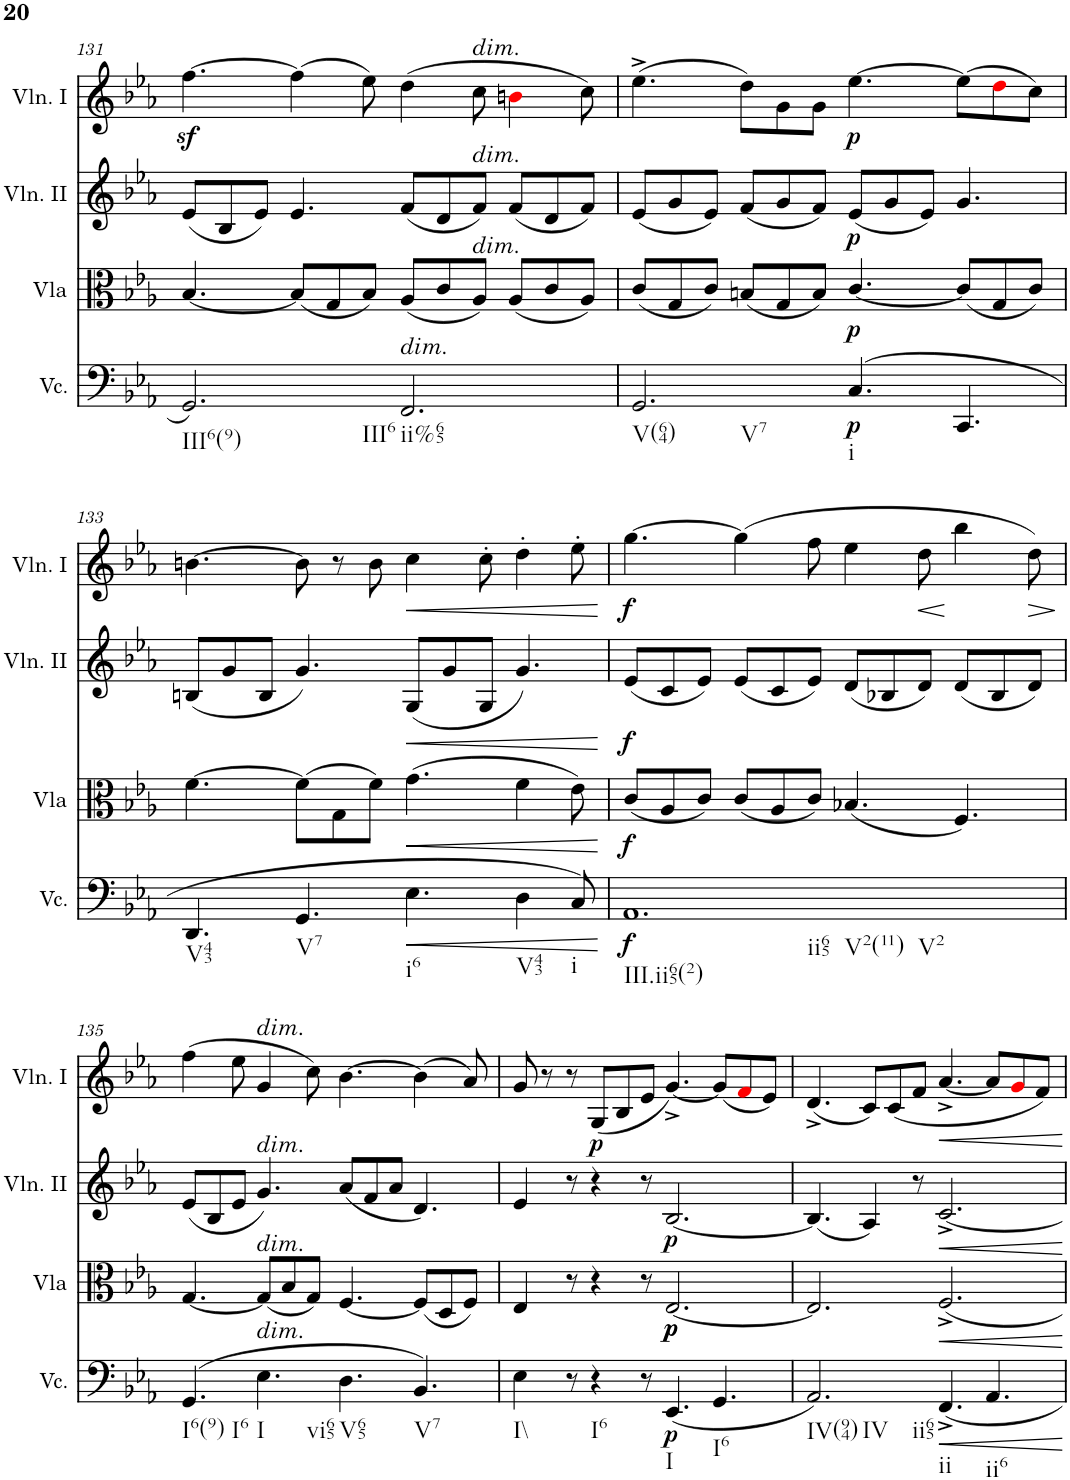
**kern	**dynam	**kern	**dynam	**kern	**dynam	**kern	**dynam
*part4	*part4	*part3	*part3	*part2	*part2	*part1	*part1
*staff4	*staff4	*staff3	*staff3	*staff2	*staff2	*staff1	*staff1
*I"Violoncello	*	*I"Viola	*	*I"Violino II	*	*I"Violino I	*
*I'Vc.	*	*I'Vla	*	*I'Vln. II	*	*I'Vln. I	*
!!LO:PB:g=z
*clefF4	*	*clefC3	*	*clefG2	*	*clefG2	*
*k[b-e-a-]	*	*k[b-e-a-]	*	*k[b-e-a-]	*	*k[b-e-a-]	*
*M12/8	*	*M12/8	*	*M12/8	*	*M12/8	*
=131	=131	=131	=131	=131	=131	=131	=131
!LO:TX:b:t=III6(9)	!	!	!	!	!	!	!
!LO:TX:b:t=III6	!	!	!	!	!	!	!
2.GG/	.	[4.B-/	.	(<8e-/L	.	[4.ffz<\	.
.	.	.	.	8B-/	.	.	.
.	.	.	.	8e-/J)	.	.	.
.	.	(<8B-/L]	.	4.e-/	.	(>4ff\]	.
.	.	8G/	.	.	.	.	.
.	.	8B-/J)	.	.	.	8ee-\)	.
!LO:TX:a:i:t=dim.	!	!	!	!	!	!	!
!LO:TX:b:t=ii%65	!	!	!	!	!	!	!
2.FF/	.	(<8A-/L	.	(<8f/L	.	(>4dd\	.
.	.	8c/	.	8d/	.	.	.
!	!	!	!	!	!	!LO:TX:a:i:t=dim.	!
!	!	!	!	!LO:TX:a:i:t=dim.	!	!	!
!	!	!LO:TX:a:i:t=dim.	!	!	!	!	!
.	.	8A-/J)	.	8f/J)	.	8cc\	.
.	.	(<8A-/L	.	(<8f/L	.	4bni\	.
.	.	8c/	.	8d/	.	.	.
.	.	8A-/J)	.	8f/J)	.	8cc\)	.
=132	=132	=132	=132	=132	=132	=132	=132
!LO:TX:b:t=V(64)	!	!	!	!	!	!	!
!LO:TX:b:t=V7	!	!	!	!	!	!	!
2.GG/	.	(<8c/L	.	(<8e-/L	.	(>4.ee-^\	.
.	.	8G/	.	8g/	.	.	.
.	.	8c/J)	.	8e-/J)	.	.	.
.	.	(<8Bn/L	.	(<8f/L	.	8dd\L)	.
.	.	8G/	.	8g/	.	8g\	.
.	.	8B/J)	.	8f/J)	.	8g\J	.
!LO:TX:b:t=i	!	!	!	!	!	!	!
!	!LO:DY:b	!	!LO:DY:b	!	!LO:DY:b	!	!LO:DY:b
(>4.C/	p	[4.c/	p	(<8e-/L	p	[4.ee-\	p
.	.	.	.	8g/	.	.	.
.	.	.	.	8e-/J)	.	.	.
4.CC/	.	(<8c/L]	.	4.g/	.	(>8ee-\L]	.
.	.	8G/	.	.	.	8ddi\	.
.	.	8c/J)	.	.	.	8cc\J)	.
!!LO:LB:g=z
=133	=133	=133	=133	=133	=133	=133	=133
!LO:TX:b:t=V43	!	!	!	!	!	!	!
4.DD/	.	[4.f\	.	(<8Bn/L	.	[4.bn\	.
.	.	.	.	8g/	.	.	.
.	.	.	.	8B/J	.	.	.
!LO:TX:b:t=V7	!	!	!	!	!	!	!
4.GG/	.	(>8f\L]	.	4.g/)	.	8b\]	.
.	.	8G\	.	.	.	8r	.
.	.	8f\J)	.	.	.	8b\	.
!LO:TX:b:t=i6	!	!	!	!	!	!	!
!	!LO:HP:b	!	!LO:HP:b	!	!LO:HP:b	!	!LO:HP:b
4.E-\	<	(>4.g\	<	(<8G/L	<	4cc\	<
.	.	.	.	8g/	.	.	.
.	.	.	.	8G/J	.	8cc'\	.
!LO:TX:b:t=V43	!	!	!	!	!	!	!
4D\	.	4f\	.	4.g/)	.	4dd'\	.
!LO:TX:b:t=i	!	!	!	!	!	!	!
8C/)	.	8e-\)	.	.	.	8ee-'\	.
.	[	.	[	.	[	.	[
=134	=134	=134	=134	=134	=134	=134	=134
!LO:TX:b:t=III.ii65(2)	!	!	!	!	!	!	!
!LO:TX:b:t=ii65	!	!	!	!	!	!	!
!LO:TX:b:t=V2(11)	!	!	!	!	!	!	!
!LO:TX:b:t=V2	!	!	!	!	!	!	!
!	!LO:DY:b	!	!LO:DY:b	!	!LO:DY:b	!	!LO:DY:b
1.AA-	f	(<8c/L	f	(<8e-/L	f	[4.gg\	f
.	.	8A-/	.	8c/	.	.	.
.	.	8c/J)	.	8e-/J)	.	.	.
.	.	(<8c/L	.	(<8e-/L	.	(>4gg\]	.
.	.	8A-/	.	8c/	.	.	.
.	.	8c/J)	.	8e-/J)	.	8ff\	.
.	.	(<4.B-X/	.	(<8d/L	.	4ee-\	.
.	.	.	.	8B-X/	.	.	.
!	!	!	!	!	!	!	!LO:HP:b
.	.	.	.	8d/J)	.	8dd\	<
.	.	4.F/)	.	(<8d/L	.	4bb-\	[
.	.	.	.	8B-/	.	.	.
!	!	!	!	!	!	!	!LO:HP:b
.	.	.	.	8d/J)	.	8dd\)	>
.	.	.	.	.	.	.	]
!!LO:LB:g=z
=135	=135	=135	=135	=135	=135	=135	=135
!LO:TX:b:t=I6(9)	!	!	!	!	!	!	!
!LO:TX:b:t=I6	!	!	!	!	!	!	!
(>4.GG/	.	[4.G/	.	(<8e-/L	.	(>4ff\	.
.	.	.	.	8B-/	.	.	.
.	.	.	.	8e-/J	.	8ee-\	.
!	!	!	!	!	!	!LO:TX:a:i:t=dim.	!
!	!	!	!	!LO:TX:a:i:t=dim.	!	!	!
!	!	!LO:TX:a:i:t=dim.	!	!	!	!	!
!LO:TX:a:i:t=dim.	!	!	!	!	!	!	!
!LO:TX:b:t=I	!	!	!	!	!	!	!
!LO:TX:b:t=vi65	!	!	!	!	!	!	!
4.E-\	.	(<8G/L]	.	4.g/)	.	4g/	.
.	.	8B-/	.	.	.	.	.
.	.	8G/J)	.	.	.	8cc\)	.
!LO:TX:b:t=V65	!	!	!	!	!	!	!
4.D\	.	[4.F/	.	(<8a-/L	.	[4.b-\	.
.	.	.	.	8f/	.	.	.
.	.	.	.	8a-/J	.	.	.
!LO:TX:b:t=V7	!	!	!	!	!	!	!
4.BB-/)	.	(<8F/L]	.	4.d/)	.	(>4b-\]	.
.	.	8D/	.	.	.	.	.
.	.	8F/J)	.	.	.	8a-/)	.
=136	=136	=136	=136	=136	=136	=136	=136
!LO:TX:b:t=I\\	!	!	!	!	!	!	!
4E-\	.	4E-/	.	4e-/	.	8g/	.
.	.	.	.	.	.	8r	.
8r	.	8r	.	8r	.	8r	.
!LO:TX:b:t=I6	!	!	!	!	!	!	!
!	!	!	!	!	!	!	!LO:DY:b
4r	.	4r	.	4r	.	(<8G/L	p
.	.	.	.	.	.	8B-/	.
8r	.	8r	.	8r	.	8e-/J	.
!LO:TX:b:t=I	!	!	!	!	!	!	!
!	!LO:DY:b	!	!LO:DY:b	!	!	!	!
!	!	!	!LO:DY:n=1:b	!	!LO:DY:b	!	!
(<4.EE-/	p	[2.E-/	p p	[2.B-/	p	[4.g^/)	.
!LO:TX:b:t=I6	!	!	!	!	!	!	!
4.GG/	.	.	.	.	.	(<8g/L]	.
.	.	.	.	.	.	8fi/	.
.	.	.	.	.	.	8e-/J)	.
=137	=137	=137	=137	=137	=137	=137	=137
!LO:TX:b:t=IV(94)	!	!	!	!	!	!	!
!LO:TX:b:t=IV	!	!	!	!	!	!	!
!LO:TX:b:t=ii65	!	!	!	!	!	!	!
2.AA-/)	.	2.E-/]	.	(<4.B-/]	.	(<4.d^/	.
.	.	.	.	4A-/)	.	8c/L)	.
.	.	.	.	.	.	(<8c/	.
.	.	.	.	8r	.	8f/J	.
!LO:TX:b:t=ii	!	!	!	!	!	!	!
4.FF^/	.	2.F^/	.	[2.c^/	.	[4.a-^/	.
!LO:TX:b:t=ii6	!	!	!	!	!	!	!
4.AA-/	.	.	.	.	.	8a-/L]	.
.	.	.	.	.	.	8gi/	.
.	.	.	.	.	.	8f/J)	.
=	=	=	=	=	=	=	=
*-	*-	*-	*-	*-	*-	*-	*-
